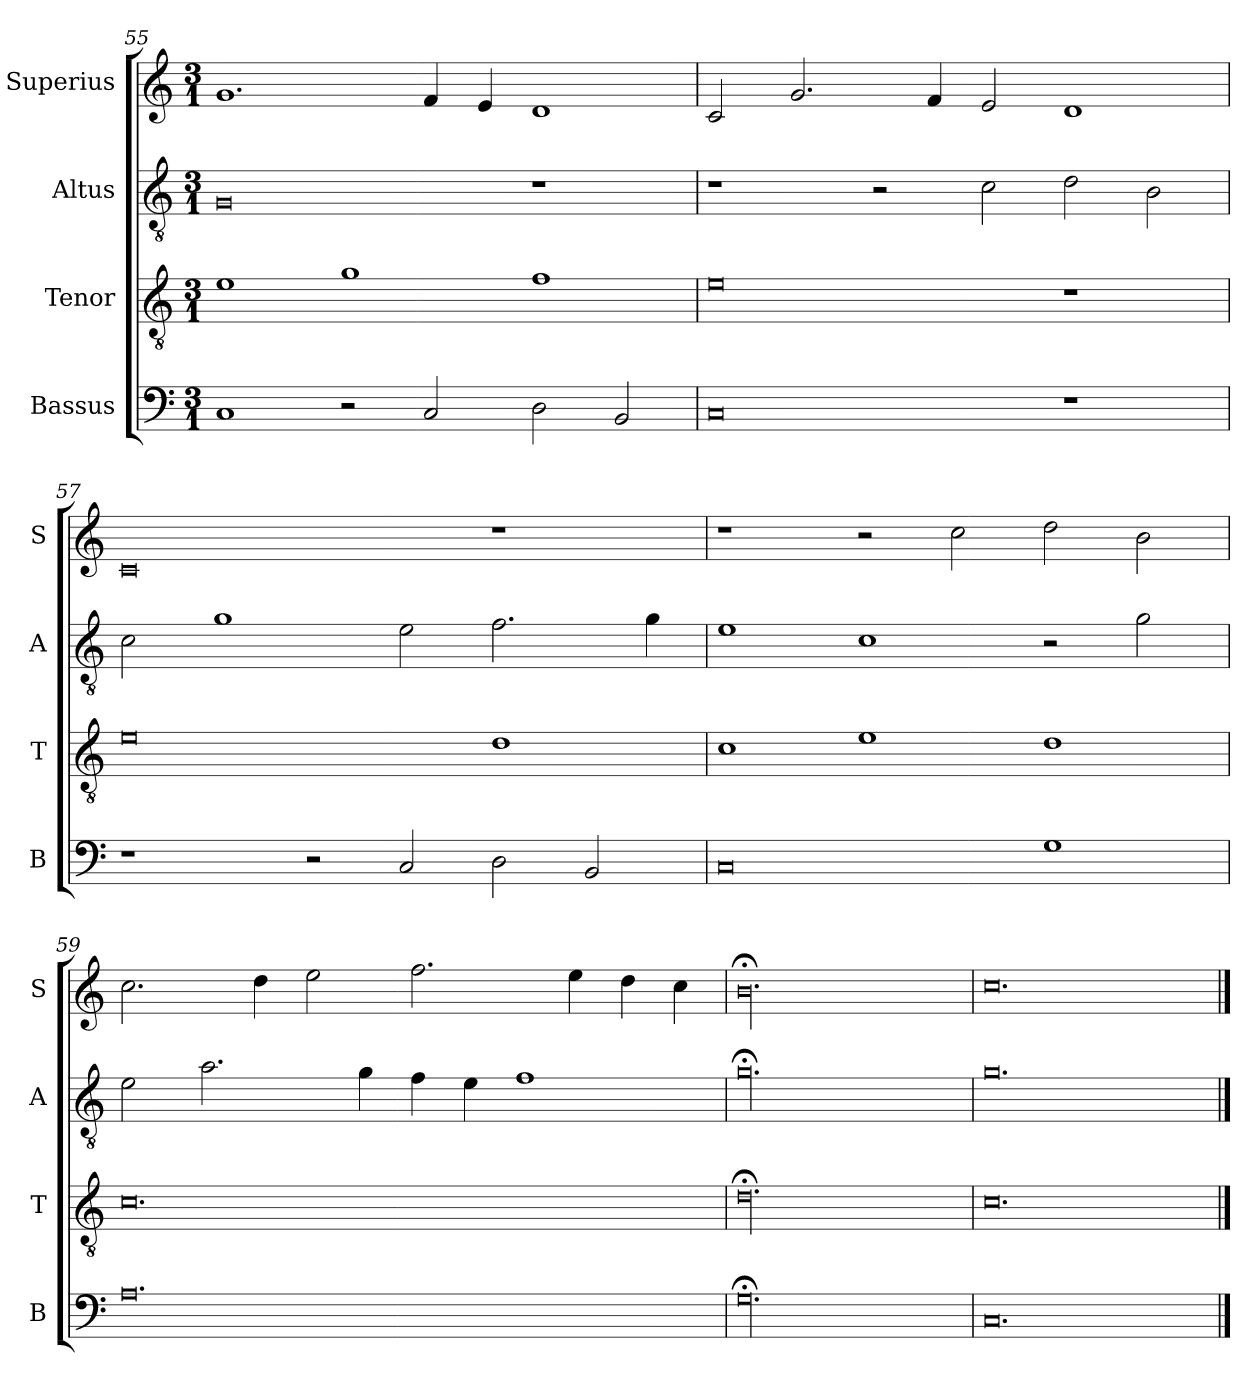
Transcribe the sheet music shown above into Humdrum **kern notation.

**kern	**kern	**kern	**kern
*part4	*part3	*part2	*part1
*staff4	*staff3	*staff2	*staff1
*I"Bassus	*I"Tenor	*I"Altus	*I"Superius
*I'B	*I'T	*I'A	*I'S
*clefF4	*clefGv2	*clefGv2	*clefG2
*k[]	*k[]	*k[]	*k[]
*M3/1	*M3/1	*M3/1	*M3/1
=55	=55	=55	=55
1C	1e	0G	1.g
2r	1g	.	.
2C/	.	.	4f/
.	.	.	4e/
2D\	1f	1r	1d
2BB/	.	.	.
=56	=56	=56	=56
0C	0e	1r	2c/
.	.	.	2.g/
.	.	2r	.
.	.	.	4f/
.	.	2c\	2e/
1r	1r	2d\	1d
.	.	2B\	.
=57	=57	=57	=57
1r	0e	2c\	0c
.	.	1g	.
2r	.	.	.
2C/	.	2e\	.
2D\	1d	2.f\	1r
2BB/	.	.	.
.	.	4g\	.
=58	=58	=58	=58
0C	1c	1e	1r
.	1e	1c	2r
.	.	.	2cc\
1G	1d	2r	2dd\
.	.	2g\	2b\
=59	=59	=59	=59
0.A	0.c	2e\	2.cc\
.	.	2.a\	.
.	.	.	4dd\
.	.	.	2ee\
.	.	4g\	.
.	.	4f\	2.ff\
.	.	4e\	.
.	.	1f	.
.	.	.	4ee\
.	.	.	4dd\
.	.	.	4cc\
=60	=60	=60	=60
!LO:N:vis=00.	!LO:N:vis=00.	!LO:N:vis=00.	!LO:N:vis=00.
0.G;<	0.d;<	0.g;<	0.b;<
=61	=61	=61	=61
0.C	0.c	0.g	0.cc
==	==	==	==
*-	*-	*-	*-
